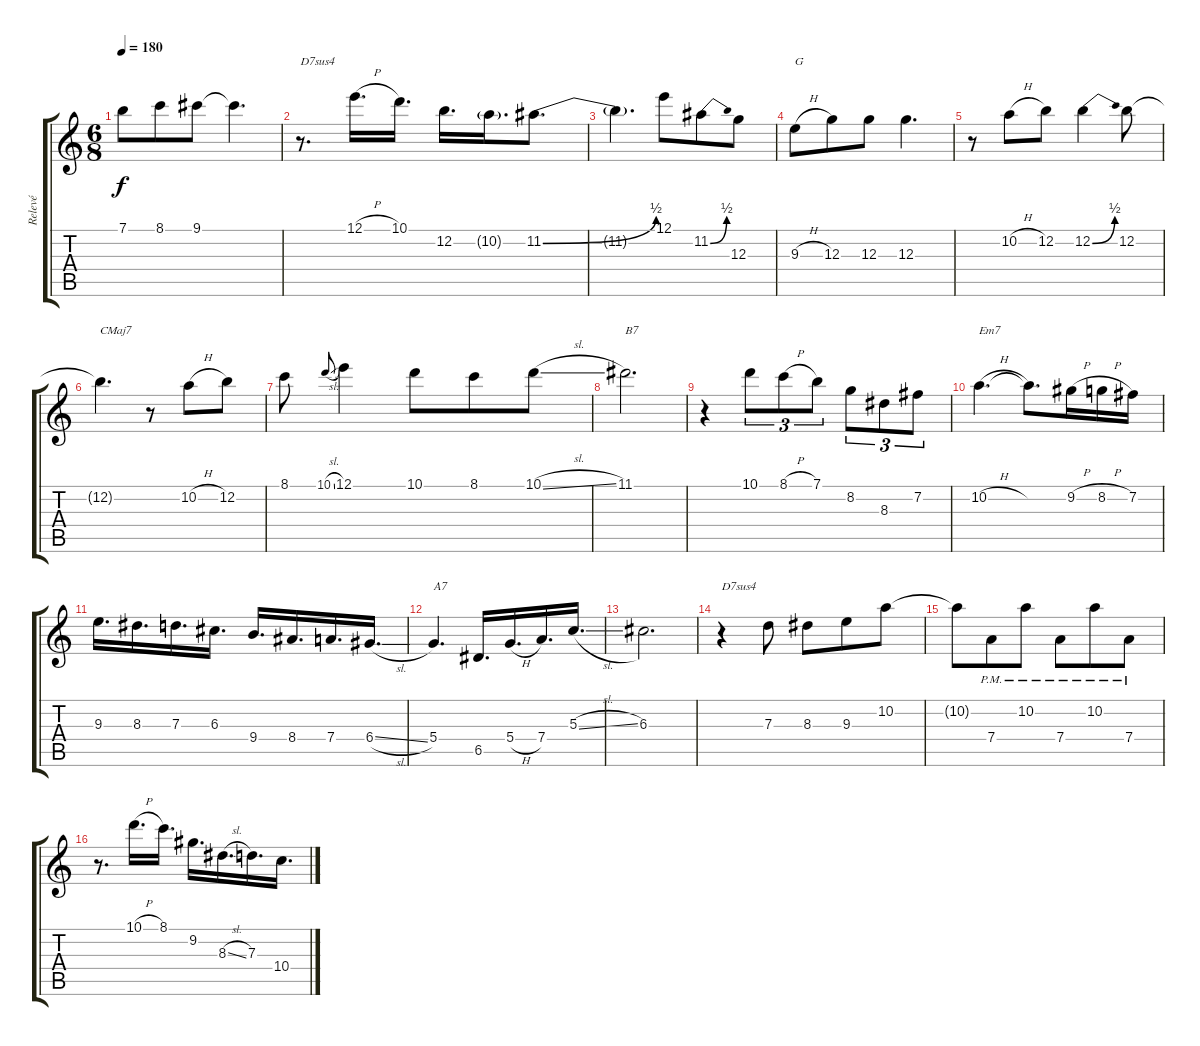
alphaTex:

\track ("Relevé" "Relevé") {instrument distortionguitar}
\staff {score tabs}
\tuning (E4 B3 G3 D3 A2 E2) {hide}
\ts (6 8)
\tempo 180
\clef g2
\ks c
7.1.8{dy f} 8.1.8 9.1.8 9.1{t}.4{d} |
r.8{d txt "D7sus4"} 12.1{h}.16{d} 10.1.16{d} 12.2.16{d} 10.2{g}.16{d} 11.2{be (bend 0 0 60 2)}.8{d} |
11.2{t}.4{d} 12.1.8 11.2{be (bend 0 0 60 2)}.8 12.3.8 |
9.3{h}.8{txt "G"} 12.3.8 12.3.8 12.3.4{d} |
r.8 10.2{h}.8 12.2.8 12.2{be (bend 0 0 60 2)}.4 12.2.8 |
12.2{t}.4{d txt "CMaj7"} r.8 10.2{h}.8 12.2.8 |
8.1.8 10.1{sl}.8{gr onbeat} 12.1.4 10.1.8 8.1.8 10.1{sl}.8 |
11.1.2{d txt "B7"} |
r.4 10.1.8{tu (3 2)} 8.1{h}.8{tu (3 2)} 7.1.8{tu (3 2)} 8.2.8{tu (3 2)} 8.3.8{tu (3 2)} 7.2.8{tu (3 2)} |
10.2{h}.4{d txt "Em7"} 10.2{t}.8{d} 9.2{h}.16 8.2{h}.16 7.2.16 |
9.3.16{d} 8.3.16{d} 7.3.16{d} 6.3.16{d} 9.4.16{d} 8.4.16{d} 7.4.16{d} 6.4{sl}.16{d} |
5.4.4{d txt "A7"} 6.5.16{d} 5.4{h}.16{d} 7.4.16{d} 5.3{sl}.16{d} |
6.3.2{d} |
r.4{txt "D7sus4"} 7.3.8 8.3.8 9.3.8 10.2.8 |
10.2{t}.8 7.4{pm}.8 10.2{pm}.8 7.4{pm}.8 10.2{pm}.8 7.4{pm}.8 |
r.8{d} 10.1{h}.16{d} 8.1.16{d} 9.2.16{d} 8.3{sl}.16{d} 7.3.16{d} 10.4.16{d}
